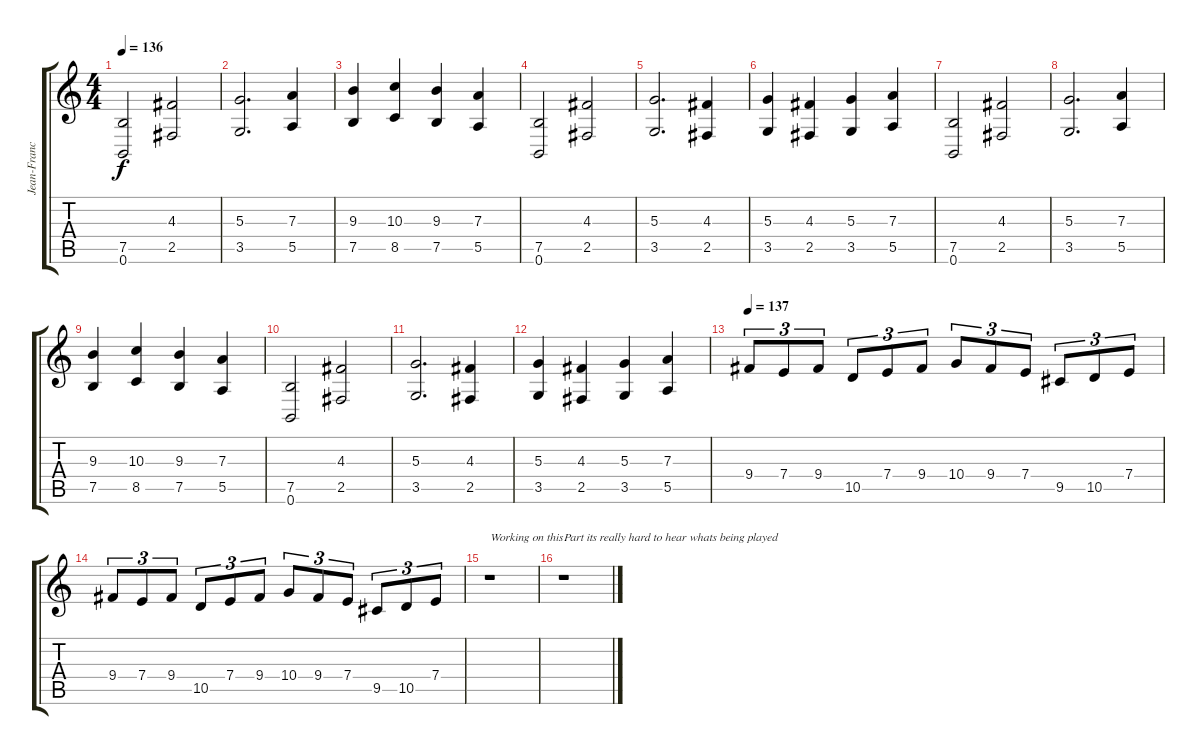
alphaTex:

\track ("Jean-Francois Dagenais (lead)" "Jean-Franc") {instrument distortionguitar}
\staff {score tabs}
\tuning (B3 Gb3 D3 A2 E2 B1) {hide}
\ts (4 4)
\tempo 136
\clef g2
\ks c
(7.5 0.6).2{dy f} (4.3 2.5).2 |
(5.3 3.5).2{d} (7.3 5.5).4 |
(9.3 7.5).4 (10.3 8.5).4 (9.3 7.5).4 (7.3 5.5).4 |
(7.5 0.6).2 (4.3 2.5).2 |
(5.3 3.5).2{d} (4.3 2.5).4 |
(5.3 3.5).4 (4.3 2.5).4 (5.3 3.5).4 (7.3 5.5).4 |
(7.5 0.6).2 (4.3 2.5).2 |
(5.3 3.5).2{d} (7.3 5.5).4 |
(9.3 7.5).4 (10.3 8.5).4 (9.3 7.5).4 (7.3 5.5).4 |
(7.5 0.6).2 (4.3 2.5).2 |
(5.3 3.5).2{d} (4.3 2.5).4 |
(5.3 3.5).4 (4.3 2.5).4 (5.3 3.5).4 (7.3 5.5).4 |
\tempo 137
9.4.8{tu (3 2)} 7.4.8{tu (3 2)} 9.4.8{tu (3 2)} 10.5.8{tu (3 2)} 7.4.8{tu (3 2)} 9.4.8{tu (3 2)} 10.4.8{tu (3 2)} 9.4.8{tu (3 2)} 7.4.8{tu (3 2)} 9.5.8{tu (3 2)} 10.5.8{tu (3 2)} 7.4.8{tu (3 2)} |
9.4.8{tu (3 2)} 7.4.8{tu (3 2)} 9.4.8{tu (3 2)} 10.5.8{tu (3 2)} 7.4.8{tu (3 2)} 9.4.8{tu (3 2)} 10.4.8{tu (3 2)} 9.4.8{tu (3 2)} 7.4.8{tu (3 2)} 9.5.8{tu (3 2)} 10.5.8{tu (3 2)} 7.4.8{tu (3 2)} |
r.1{txt "Working on this "} |
r.1{txt "Part its really hard to hear whats being played"}
